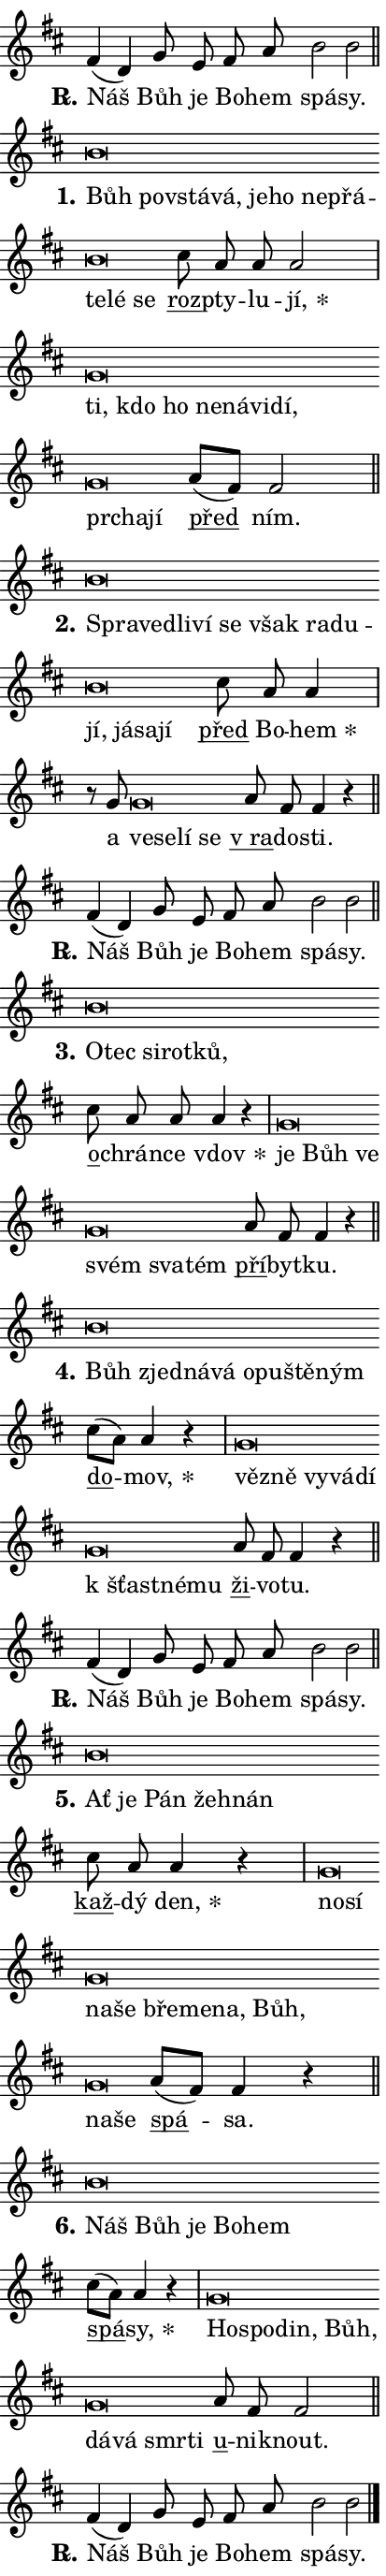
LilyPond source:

\version "2.24.0"
\header { tagline = "" }
\paper {
  indent = 0\cm
  top-margin = 0\cm
  right-margin = 0.13\cm % to fit lyric hyphens
  bottom-margin = 0\cm
  left-margin = 0\cm
  paper-width = 7\cm
  page-breaking = #ly:one-page-breaking
  system-system-spacing.basic-distance = #11
  score-system-spacing.basic-distance = #11
  ragged-last = ##f
}


%% Author: Thomas Morley
%% https://lists.gnu.org/archive/html/lilypond-user/2020-05/msg00002.html
#(define (line-position grob)
"Returns position of @var[grob} in current system:
   @code{'start}, if at first time-step
   @code{'end}, if at last time-step
   @code{'middle} otherwise
"
  (let* ((col (ly:item-get-column grob))
         (ln (ly:grob-object col 'left-neighbor))
         (rn (ly:grob-object col 'right-neighbor))
         (col-to-check-left (if (ly:grob? ln) ln col))
         (col-to-check-right (if (ly:grob? rn) rn col))
         (break-dir-left
           (and
             (ly:grob-property col-to-check-left 'non-musical #f)
             (ly:item-break-dir col-to-check-left)))
         (break-dir-right
           (and
             (ly:grob-property col-to-check-right 'non-musical #f)
             (ly:item-break-dir col-to-check-right))))
        (cond ((eqv? 1 break-dir-left) 'start)
              ((eqv? -1 break-dir-right) 'end)
              (else 'middle))))

#(define (tranparent-at-line-position vctor)
  (lambda (grob)
  "Relying on @code{line-position} select the relevant enry from @var{vctor}.
Used to determine transparency,"
    (case (line-position grob)
      ((end) (not (vector-ref vctor 0)))
      ((middle) (not (vector-ref vctor 1)))
      ((start) (not (vector-ref vctor 2))))))

noteHeadBreakVisibility =
#(define-music-function (break-visibility)(vector?)
"Makes @code{NoteHead}s transparent relying on @var{break-visibility}"
#{
  \override NoteHead.transparent =
    #(tranparent-at-line-position break-visibility)
#})

#(define delete-ledgers-for-transparent-note-heads
  (lambda (grob)
    "Reads whether a @code{NoteHead} is transparent.
If so this @code{NoteHead} is removed from @code{'note-heads} from
@var{grob}, which is supposed to be @code{LedgerLineSpanner}.
As a result ledgers are not printed for this @code{NoteHead}"
    (let* ((nhds-array (ly:grob-object grob 'note-heads))
           (nhds-list
             (if (ly:grob-array? nhds-array)
                 (ly:grob-array->list nhds-array)
                 '()))
           ;; Relies on the transparent-property being done before
           ;; Staff.LedgerLineSpanner.after-line-breaking is executed.
           ;; This is fragile ...
           (to-keep
             (remove
               (lambda (nhd)
                 (ly:grob-property nhd 'transparent #f))
               nhds-list)))
      ;; TODO find a better method to iterate over grob-arrays, similiar
      ;; to filter/remove etc for lists
      ;; For now rebuilt from scratch
      (set! (ly:grob-object grob 'note-heads)  '())
      (for-each
        (lambda (nhd)
          (ly:pointer-group-interface::add-grob grob 'note-heads nhd))
        to-keep))))

squashNotes = {
  \override NoteHead.X-extent = #'(-0.2 . 0.2)
  \override NoteHead.Y-extent = #'(-0.75 . 0)
  \override NoteHead.stencil =
    #(lambda (grob)
       (let ((pos (ly:grob-property grob 'staff-position)))
         (begin
           (if (< pos -7) (display "ERROR: Lower brevis then expected\n") (display ""))
           (if (<= pos -6) ly:text-interface::print ly:note-head::print))))
}
unSquashNotes = {
  \revert NoteHead.X-extent
  \revert NoteHead.Y-extent
  \revert NoteHead.stencil
}

hideNotes = \noteHeadBreakVisibility #begin-of-line-visible
unHideNotes = \noteHeadBreakVisibility #all-visible

% work-around for resetting accidentals
% https://lilypond.org/doc/v2.23/Documentation/notation/displaying-rhythms#unmetered-music
cadenzaMeasure = {
  \cadenzaOff
  \partial 1024 s1024
  \cadenzaOn
}

#(define-markup-command (accent layout props text) (markup?)
  "Underline accented syllable"
  (interpret-markup layout props
    #{\markup \override #'(offset . 4.3) \underline { #text }#}))

responsum = \markup \concat {
  "R" \hspace #-1.05 \path #0.1 #'((moveto 0 0.07) (lineto 0.9 0.8)) \hspace #0.05 "."
}

spaceSize = #0.6828661417322834 % exact space size for TeX Gyre Schola

\layout {
  \context {
    \Staff
    \remove "Time_signature_engraver"
    \override LedgerLineSpanner.after-line-breaking = #delete-ledgers-for-transparent-note-heads
  }
  \context {
    \Lyrics {
      \override LyricSpace.minimum-distance = \spaceSize
      \override LyricText.font-name = #"TeX Gyre Schola"
      \override LyricText.font-size = 1
      \override StanzaNumber.font-name = #"TeX Gyre Schola Bold"
      \override StanzaNumber.font-size = 1
    }
  }
  \context {
    \Score 
    \override NoteHead.text =
      #(lambda (grob) 
        (let ((pos (ly:grob-property grob 'staff-position)))
          #{\markup {
            \combine
              \halign #-0.55 \raise #(if (= pos -6) 0 0.5) \override #'(thickness . 2) \draw-line #'(3.2 . 0)
              \musicglyph "noteheads.sM1"
          }#}))
  }
}

% magnetic-lyrics.ily
%
%   written by
%     Jean Abou Samra <jean@abou-samra.fr>
%     Werner Lemberg <wl@gnu.org>
%
%   adapted by
%     Jiri Hon <jiri.hon@gmail.com>
%
% Version 2022-Apr-15

% https://www.mail-archive.com/lilypond-user@gnu.org/msg149350.html

#(define (Left_hyphen_pointer_engraver context)
   "Collect syllable-hyphen-syllable occurrences in lyrics and store
them in properties.  This engraver only looks to the left.  For
example, if the lyrics input is @code{foo -- bar}, it does the
following.

@itemize @bullet
@item
Set the @code{text} property of the @code{LyricHyphen} grob between
@q{foo} and @q{bar} to @code{foo}.

@item
Set the @code{left-hyphen} property of the @code{LyricText} grob with
text @q{foo} to the @code{LyricHyphen} grob between @q{foo} and
@q{bar}.
@end itemize

Use this auxiliary engraver in combination with the
@code{lyric-@/text::@/apply-@/magnetic-@/offset!} hook."
   (let ((hyphen #f)
         (text #f))
     (make-engraver
      (acknowledgers
       ((lyric-syllable-interface engraver grob source-engraver)
        (set! text grob)))
      (end-acknowledgers
       ((lyric-hyphen-interface engraver grob source-engraver)
        ;(when (not (grob::has-interface grob 'lyric-space-interface))
          (set! hyphen grob)));)
      ((stop-translation-timestep engraver)
       (when (and text hyphen)
         (ly:grob-set-object! text 'left-hyphen hyphen))
       (set! text #f)
       (set! hyphen #f)))))

#(define (lyric-text::apply-magnetic-offset! grob)
   "If the space between two syllables is less than the value in
property @code{LyricText@/.details@/.squash-threshold}, move the right
syllable to the left so that it gets concatenated with the left
syllable.

Use this function as a hook for
@code{LyricText@/.after-@/line-@/breaking} if the
@code{Left_@/hyphen_@/pointer_@/engraver} is active."
   (let ((hyphen (ly:grob-object grob 'left-hyphen #f)))
     (when hyphen
       (let ((left-text (ly:spanner-bound hyphen LEFT)))
         (when (grob::has-interface left-text 'lyric-syllable-interface)
           (let* ((common (ly:grob-common-refpoint grob left-text X))
                  (this-x-ext (ly:grob-extent grob common X))
                  (left-x-ext
                   (begin
                     ;; Trigger magnetism for left-text.
                     (ly:grob-property left-text 'after-line-breaking)
                     (ly:grob-extent left-text common X)))
                  ;; `delta` is the gap width between two syllables.
                  (delta (- (interval-start this-x-ext)
                            (interval-end left-x-ext)))
                  (details (ly:grob-property grob 'details))
                  (threshold (assoc-get 'squash-threshold details 0.2)))
             (when (< delta threshold)
               (let* (;; We have to manipulate the input text so that
                      ;; ligatures crossing syllable boundaries are not
                      ;; disabled.  For languages based on the Latin
                      ;; script this is essentially a beautification.
                      ;; However, for non-Western scripts it can be a
                      ;; necessity.
                      (lt (ly:grob-property left-text 'text))
                      (rt (ly:grob-property grob 'text))
                      (is-space (grob::has-interface hyphen 'lyric-space-interface))
                      (space (if is-space " " ""))
                      (extra-delta (if is-space spaceSize 0))
                      ;; Append new syllable.
                      (ltrt-space (if (and (string? lt) (string? rt))
                                (string-append lt space rt)
                                (make-concat-markup (list lt space rt))))
                      ;; Right-align `ltrt` to the right side.
                      (ltrt-space-markup (grob-interpret-markup
                               grob
                               (make-translate-markup
                                (cons (interval-length this-x-ext) 0)
                                (make-right-align-markup ltrt-space)))))
                 (begin
                   ;; Don't print `left-text`.
                   (ly:grob-set-property! left-text 'stencil #f)
                   ;; Set text and stencil (which holds all collected
                   ;; syllables so far) and shift it to the left.
                   (ly:grob-set-property! grob 'text ltrt-space)
                   (ly:grob-set-property! grob 'stencil ltrt-space-markup)
                   (ly:grob-translate-axis! grob (- (- delta extra-delta)) X))))))))))


#(define (lyric-hyphen::displace-bounds-first grob)
   ;; Make very sure this callback isn't triggered too early.
   (let ((left (ly:spanner-bound grob LEFT))
         (right (ly:spanner-bound grob RIGHT)))
     (ly:grob-property left 'after-line-breaking)
     (ly:grob-property right 'after-line-breaking)
     (ly:lyric-hyphen::print grob)))

squashThreshold = #0.4

\layout {
  \context {
    \Lyrics
    \consists #Left_hyphen_pointer_engraver
    \override LyricText.after-line-breaking =
      #lyric-text::apply-magnetic-offset!
    \override LyricHyphen.stencil = #lyric-hyphen::displace-bounds-first
    \override LyricText.details.squash-threshold = \squashThreshold
    \override LyricHyphen.minimum-distance = 0
    \override LyricHyphen.minimum-length = \squashThreshold
  }
}

squashText = \override LyricText.details.squash-threshold = 9999
unSquashText = \override LyricText.details.squash-threshold = \squashThreshold

leftText = \override LyricText.self-alignment-X = #LEFT
unLeftText = \revert LyricText.self-alignment-X

starOffset = #(lambda (grob) 
                (let ((x_offset (ly:self-alignment-interface::aligned-on-x-parent grob)))
                  (if (= x_offset 0) 0 (+ x_offset 1.2))))

star = #(define-music-function (syllable)(string?)
"Append star separator at the end of a syllable"
#{
  \once \override LyricText.X-offset = #starOffset
  \lyricmode { \markup {
    #syllable
    \override #'((font-name . "TeX Gyre Schola Bold")) \hspace #0.2 \lower #0.65 \larger "*"
  } }
#})

starAccent = #(define-music-function (syllable)(string?)
"Append star separator at the end of a syllable and make accent"
#{
  \once \override LyricText.X-offset = #starOffset
  \lyricmode { \markup {
    \accent #syllable
    \override #'((font-name . "TeX Gyre Schola Bold")) \hspace #0.2 \lower #0.65 \larger "*"
  } }
#})

breath = #(define-music-function (syllable)(string?)
"Append breathing indicator at the end of a syllable"
#{
  \lyricmode { \markup { #syllable "+" } }
#})

optionalBreath = #(define-music-function (syllable)(string?)
"Append optional breathing indicator at the end of a syllable"
#{
  \lyricmode { \markup { #syllable "(+)" } }
#})


\score {
    <<
        \new Voice = "melody" { \cadenzaOn \key d \major \relative { fis'4( d) g8 e fis a \bar "" b2 b \cadenzaMeasure \bar "||" \break } }
        \new Lyrics \lyricsto "melody" { \lyricmode { \set stanza = \responsum
Náš Bůh je Bo -- hem spá -- sy. } }
    >>
    \layout {}
}

\score {
    <<
        \new Voice = "melody" { \cadenzaOn \key d \major \relative { \squashNotes b'\breve*1/16 \hideNotes \breve*1/16 \bar "" \breve*1/16 \bar "" \breve*1/16 \bar "" \breve*1/16 \bar "" \breve*1/16 \bar "" \breve*1/16 \bar "" \breve*1/16 \bar "" \breve*1/16 \bar "" \breve*1/16 \breve*1/16 \bar "" \unHideNotes \unSquashNotes \bar "" cis8 a a a2 \cadenzaMeasure \bar "|" \squashNotes g\breve*1/16 \hideNotes \breve*1/16 \bar "" \breve*1/16 \bar "" \breve*1/16 \bar "" \breve*1/16 \bar "" \breve*1/16 \bar "" \breve*1/16 \bar "" \breve*1/16 \bar "" \breve*1/16 \breve*1/16 \bar "" \unHideNotes \unSquashNotes \bar "" a8[( fis)] fis2 \cadenzaMeasure \bar "||" \break } }
        \new Lyrics \lyricsto "melody" { \lyricmode { \set stanza = "1."
\leftText Bůh \squashText po -- vstá -- vá, je -- ho ne -- přá -- te -- lé se \unLeftText \unSquashText \markup \accent roz -- pty -- lu -- \star jí, \leftText ti, \squashText kdo ho ne -- ná -- vi -- dí, pr -- cha -- jí \unLeftText \unSquashText \markup \accent před ním. } }
    >>
    \layout {}
}

\score {
    <<
        \new Voice = "melody" { \cadenzaOn \key d \major \relative { \squashNotes b'\breve*1/16 \hideNotes \breve*1/16 \bar "" \breve*1/16 \bar "" \breve*1/16 \bar "" \breve*1/16 \bar "" \breve*1/16 \bar "" \breve*1/16 \bar "" \breve*1/16 \bar "" \breve*1/16 \bar "" \breve*1/16 \bar "" \breve*1/16 \breve*1/16 \bar "" \unHideNotes \unSquashNotes \bar "" cis8 a a4 \cadenzaMeasure \bar "|" r8 g8 \squashNotes g\breve*1/16 \hideNotes \breve*1/16 \bar "" \breve*1/16 \breve*1/16 \bar "" \unHideNotes \unSquashNotes \bar "" a8 fis fis4 r \cadenzaMeasure \bar "||" \break } }
        \new Lyrics \lyricsto "melody" { \lyricmode { \set stanza = "2."
\leftText Spra -- \squashText ve -- dli -- ví se však ra -- du -- jí, já -- sa -- jí \unLeftText \unSquashText \markup \accent před Bo -- \star hem a \leftText ve -- \squashText se -- lí se \unLeftText \unSquashText \markup \accent "v ra" -- do -- sti. } }
    >>
    \layout {}
}

\score {
    <<
        \new Voice = "melody" { \cadenzaOn \key d \major \relative { fis'4( d) g8 e fis a \bar "" b2 b \cadenzaMeasure \bar "||" \break } }
        \new Lyrics \lyricsto "melody" { \lyricmode { \set stanza = \responsum
Náš Bůh je Bo -- hem spá -- sy. } }
    >>
    \layout {}
}

\score {
    <<
        \new Voice = "melody" { \cadenzaOn \key d \major \relative { \squashNotes b'\breve*1/16 \hideNotes \breve*1/16 \bar "" \breve*1/16 \bar "" \breve*1/16 \breve*1/16 \bar "" \unHideNotes \unSquashNotes \bar "" cis8 a a a4 r \cadenzaMeasure \bar "|" \squashNotes g\breve*1/16 \hideNotes \breve*1/16 \bar "" \breve*1/16 \bar "" \breve*1/16 \bar "" \breve*1/16 \breve*1/16 \bar "" \unHideNotes \unSquashNotes \bar "" a8 fis fis4 r \cadenzaMeasure \bar "||" \break } }
        \new Lyrics \lyricsto "melody" { \lyricmode { \set stanza = "3."
\leftText O -- \squashText tec si -- rot -- ků, \unLeftText \unSquashText \markup \accent o -- chrán -- ce \star vdov \leftText je \squashText Bůh ve svém sva -- tém \unLeftText \unSquashText \markup \accent pří -- byt -- ku. } }
    >>
    \layout {}
}

\score {
    <<
        \new Voice = "melody" { \cadenzaOn \key d \major \relative { \squashNotes b'\breve*1/16 \hideNotes \breve*1/16 \bar "" \breve*1/16 \bar "" \breve*1/16 \bar "" \breve*1/16 \bar "" \breve*1/16 \bar "" \breve*1/16 \breve*1/16 \bar "" \unHideNotes \unSquashNotes \bar "" cis8[( a)] a4 r \cadenzaMeasure \bar "|" \squashNotes g\breve*1/16 \hideNotes \breve*1/16 \bar "" \breve*1/16 \bar "" \breve*1/16 \bar "" \breve*1/16 \bar "" \breve*1/16 \bar "" \breve*1/16 \breve*1/16 \bar "" \unHideNotes \unSquashNotes \bar "" a8 fis fis4 r \cadenzaMeasure \bar "||" \break } }
        \new Lyrics \lyricsto "melody" { \lyricmode { \set stanza = "4."
\leftText Bůh \squashText zjed -- ná -- vá o -- pu -- ště -- ným \unLeftText \unSquashText \markup \accent do -- \star mov, \leftText věz -- \squashText ně vy -- vá -- dí "k šťast" -- né -- mu \unLeftText \unSquashText \markup \accent ži -- vo -- tu. } }
    >>
    \layout {}
}

\score {
    <<
        \new Voice = "melody" { \cadenzaOn \key d \major \relative { fis'4( d) g8 e fis a \bar "" b2 b \cadenzaMeasure \bar "||" \break } }
        \new Lyrics \lyricsto "melody" { \lyricmode { \set stanza = \responsum
Náš Bůh je Bo -- hem spá -- sy. } }
    >>
    \layout {}
}

\score {
    <<
        \new Voice = "melody" { \cadenzaOn \key d \major \relative { \squashNotes b'\breve*1/16 \hideNotes \breve*1/16 \bar "" \breve*1/16 \bar "" \breve*1/16 \breve*1/16 \bar "" \unHideNotes \unSquashNotes \bar "" cis8 a a4 r \cadenzaMeasure \bar "|" \squashNotes g\breve*1/16 \hideNotes \breve*1/16 \bar "" \breve*1/16 \bar "" \breve*1/16 \bar "" \breve*1/16 \bar "" \breve*1/16 \bar "" \breve*1/16 \bar "" \breve*1/16 \bar "" \breve*1/16 \breve*1/16 \bar "" \unHideNotes \unSquashNotes \bar "" a8[( fis)] fis4 r \cadenzaMeasure \bar "||" \break } }
        \new Lyrics \lyricsto "melody" { \lyricmode { \set stanza = "5."
\leftText Ať \squashText je Pán žeh -- nán \unLeftText \unSquashText \markup \accent kaž -- dý \star den, \leftText no -- \squashText sí na -- še bře -- me -- na, Bůh, na -- še \unLeftText \unSquashText \markup \accent spá -- sa. } }
    >>
    \layout {}
}

\score {
    <<
        \new Voice = "melody" { \cadenzaOn \key d \major \relative { \squashNotes b'\breve*1/16 \hideNotes \breve*1/16 \bar "" \breve*1/16 \bar "" \breve*1/16 \breve*1/16 \bar "" \unHideNotes \unSquashNotes \bar "" cis8[( a)] a4 r \cadenzaMeasure \bar "|" \squashNotes g\breve*1/16 \hideNotes \breve*1/16 \bar "" \breve*1/16 \bar "" \breve*1/16 \bar "" \breve*1/16 \bar "" \breve*1/16 \bar "" \breve*1/16 \breve*1/16 \bar "" \unHideNotes \unSquashNotes \bar "" a8 fis fis2 \cadenzaMeasure \bar "||" \break } }
        \new Lyrics \lyricsto "melody" { \lyricmode { \set stanza = "6."
\leftText Náš \squashText Bůh je Bo -- hem \unLeftText \unSquashText \markup \accent spá -- \star sy, \leftText Ho -- \squashText spo -- din, Bůh, dá -- vá smr -- ti \unLeftText \unSquashText \markup \accent u -- nik -- nout. } }
    >>
    \layout {}
}

\score {
    <<
        \new Voice = "melody" { \cadenzaOn \key d \major \relative { fis'4( d) g8 e fis a \bar "" b2 b \cadenzaMeasure \bar "||" \break } \bar "|." }
        \new Lyrics \lyricsto "melody" { \lyricmode { \set stanza = \responsum
Náš Bůh je Bo -- hem spá -- sy. } }
    >>
    \layout {}
}
